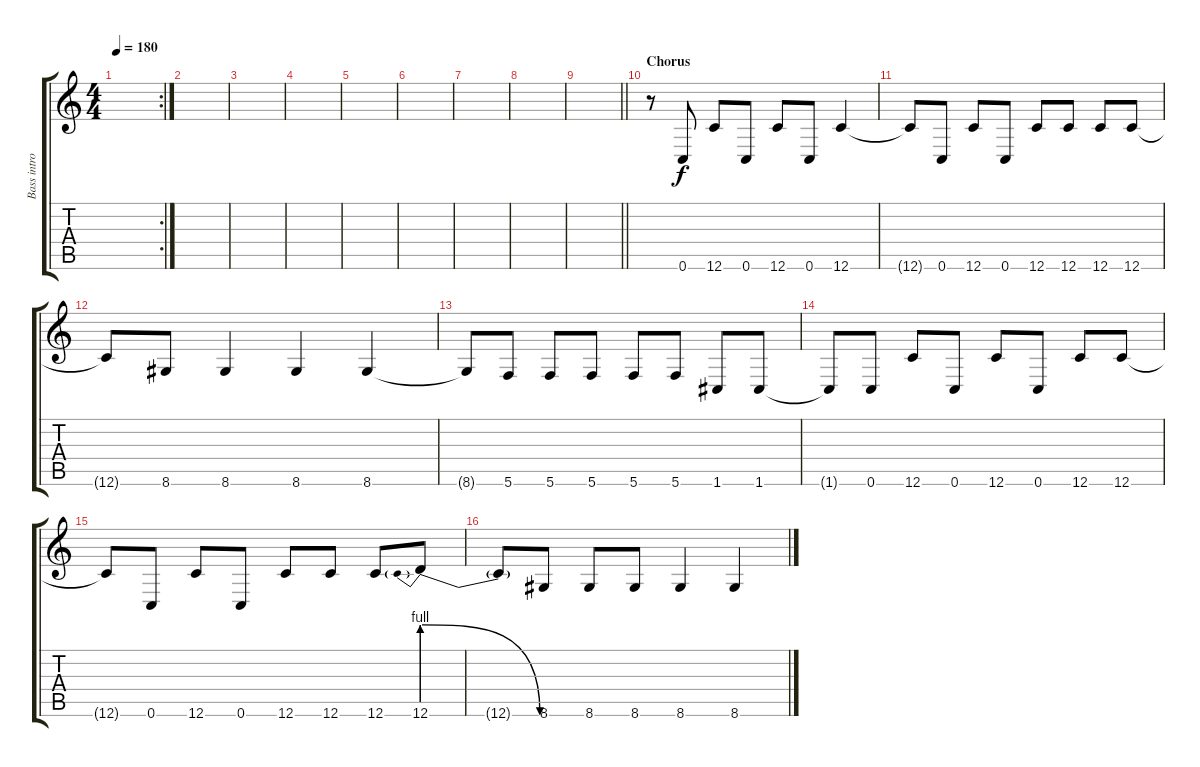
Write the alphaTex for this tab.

\track ("Bass intro" "Bass intro") {instrument electricbasspick}
\staff {score tabs}
\tuning (D4 A3 F3 C3 G2 C2) {hide}
\rc 2
\ts (4 4)
\tempo 180
\clef g2
\ks c
|
|
|
|
|
|
|
|
\barLineRight lightlight
|
\section ("" "Chorus")
r.8 0.6.8 12.6.8 0.6.8 12.6.8 0.6.8 12.6.4 |
12.6{t}.8 0.6.8 12.6.8 0.6.8 12.6.8 12.6.8 12.6.8 12.6.8 |
12.6{t}.8 8.6.8 8.6.4 8.6.4 8.6.4 |
8.6{t}.8 5.6.8 5.6.8 5.6.8 5.6.8 5.6.8 1.6.8 1.6.8 |
1.6{t}.8 0.6.8 12.6.8 0.6.8 12.6.8 0.6.8 12.6.8 12.6.8 |
12.6{t}.8 0.6.8 12.6.8 0.6.8 12.6.8 12.6.8 12.6.8 12.6{be (prebendrelease 0 4 60 0)}.8 |
12.6{t}.8 8.6.8 8.6.8 8.6.8 8.6.4 8.6.4
